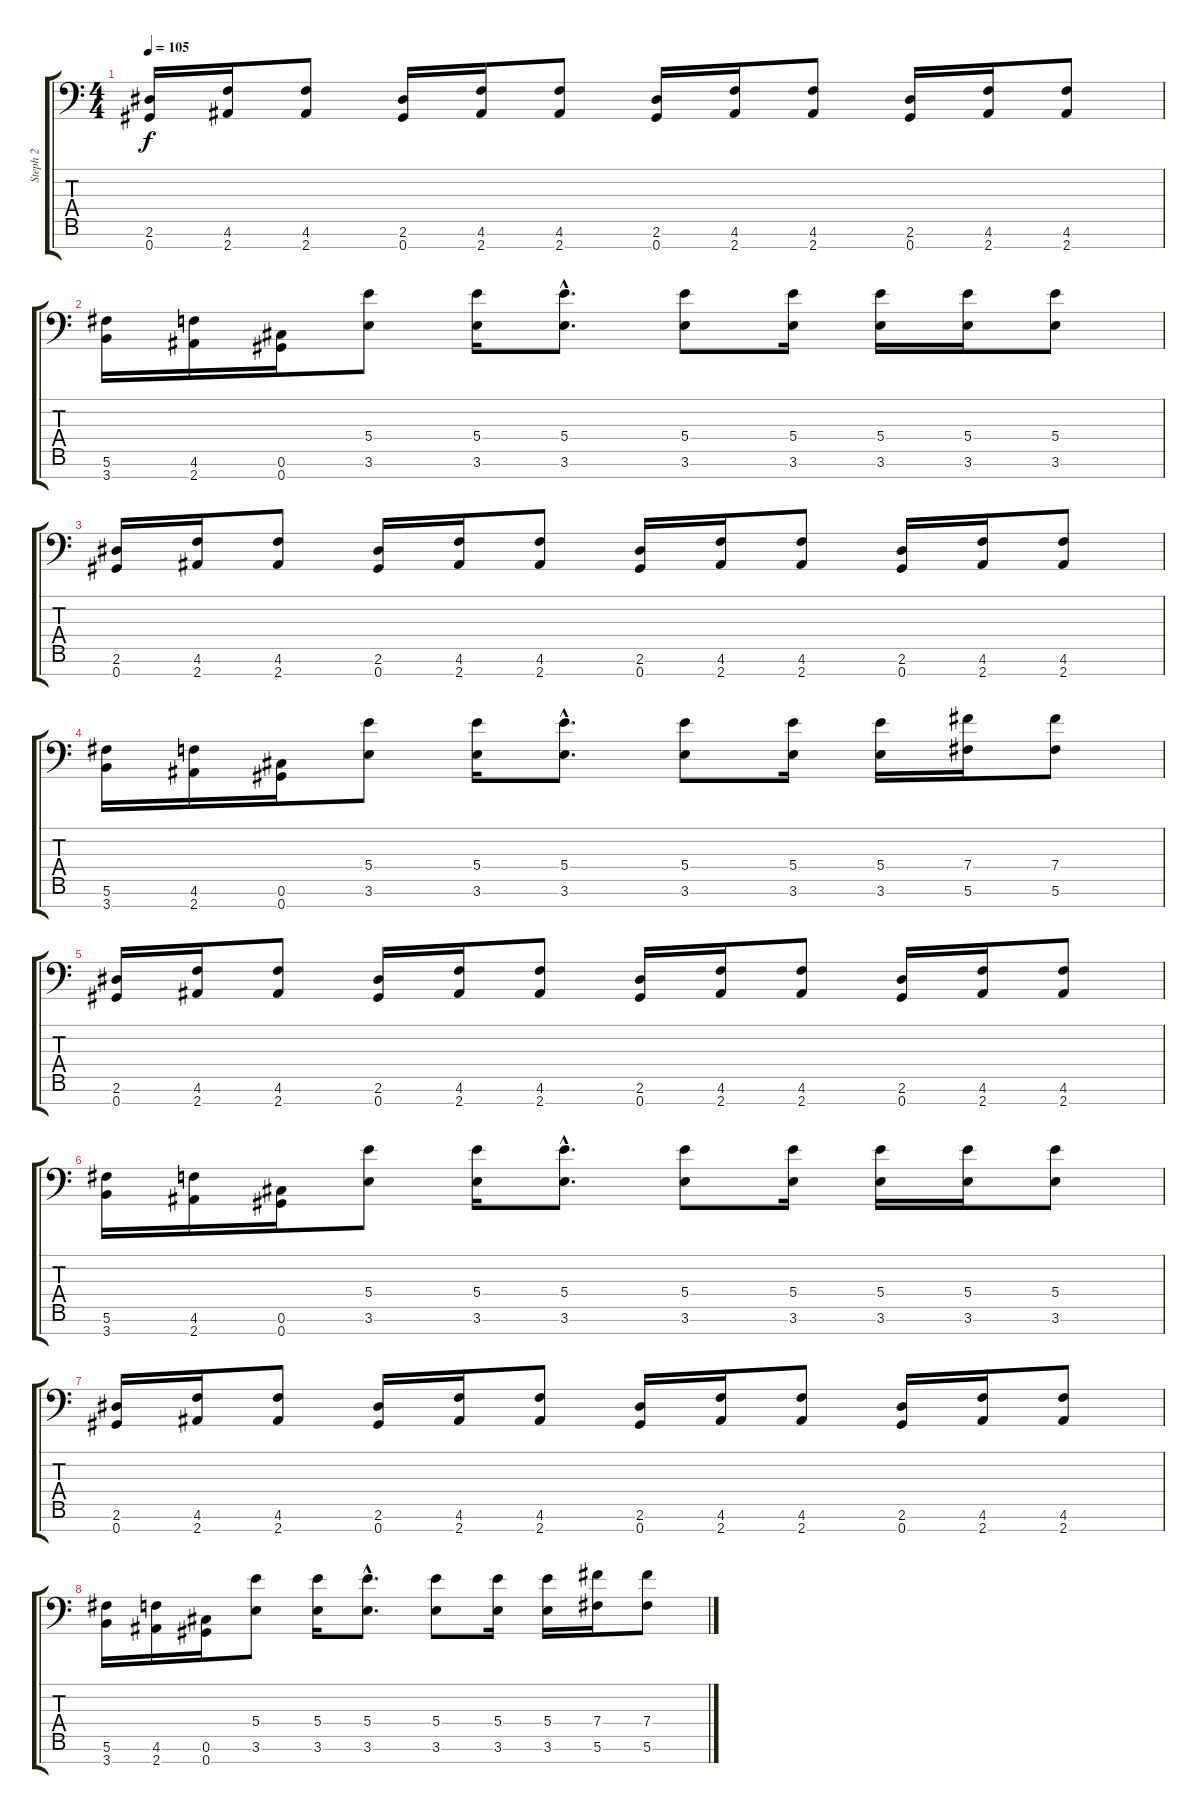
\track ("Steph 2" "Steph 2") {instrument distortionguitar}
\staff {score tabs}
\tuning (Db4 Ab3 E3 B2 Gb2 Db2 Ab1) {hide}
\ts (4 4)
\tempo 105
\clef f4
\ks c
(2.6 0.7).16{dy f} (4.6 2.7).16 (4.6 2.7).8 (2.6 0.7).16 (4.6 2.7).16 (4.6 2.7).8 (2.6 0.7).16 (4.6 2.7).16 (4.6 2.7).8 (2.6 0.7).16 (4.6 2.7).16 (4.6 2.7).8 |
(5.6 3.7).16 (4.6 2.7).16 (0.6 0.7).16 (5.4 3.6).8 (5.4 3.6).16 (5.4{hac} 3.6{hac}).8{d} (5.4 3.6).8 (5.4 3.6).16 (5.4 3.6).16 (5.4 3.6).16 (5.4 3.6).8 |
(2.6 0.7).16 (4.6 2.7).16 (4.6 2.7).8 (2.6 0.7).16 (4.6 2.7).16 (4.6 2.7).8 (2.6 0.7).16 (4.6 2.7).16 (4.6 2.7).8 (2.6 0.7).16 (4.6 2.7).16 (4.6 2.7).8 |
(5.6 3.7).16 (4.6 2.7).16 (0.6 0.7).16 (5.4 3.6).8 (5.4 3.6).16 (5.4{hac} 3.6{hac}).8{d} (5.4 3.6).8 (5.4 3.6).16 (5.4 3.6).16 (7.4 5.6).16 (7.4 5.6).8 |
(2.6 0.7).16 (4.6 2.7).16 (4.6 2.7).8 (2.6 0.7).16 (4.6 2.7).16 (4.6 2.7).8 (2.6 0.7).16 (4.6 2.7).16 (4.6 2.7).8 (2.6 0.7).16 (4.6 2.7).16 (4.6 2.7).8 |
(5.6 3.7).16 (4.6 2.7).16 (0.6 0.7).16 (5.4 3.6).8 (5.4 3.6).16 (5.4{hac} 3.6{hac}).8{d} (5.4 3.6).8 (5.4 3.6).16 (5.4 3.6).16 (5.4 3.6).16 (5.4 3.6).8 |
(2.6 0.7).16 (4.6 2.7).16 (4.6 2.7).8 (2.6 0.7).16 (4.6 2.7).16 (4.6 2.7).8 (2.6 0.7).16 (4.6 2.7).16 (4.6 2.7).8 (2.6 0.7).16 (4.6 2.7).16 (4.6 2.7).8 |
(5.6 3.7).16 (4.6 2.7).16 (0.6 0.7).16 (5.4 3.6).8 (5.4 3.6).16 (5.4{hac} 3.6{hac}).8{d} (5.4 3.6).8 (5.4 3.6).16 (5.4 3.6).16 (7.4 5.6).16 (7.4 5.6).8
